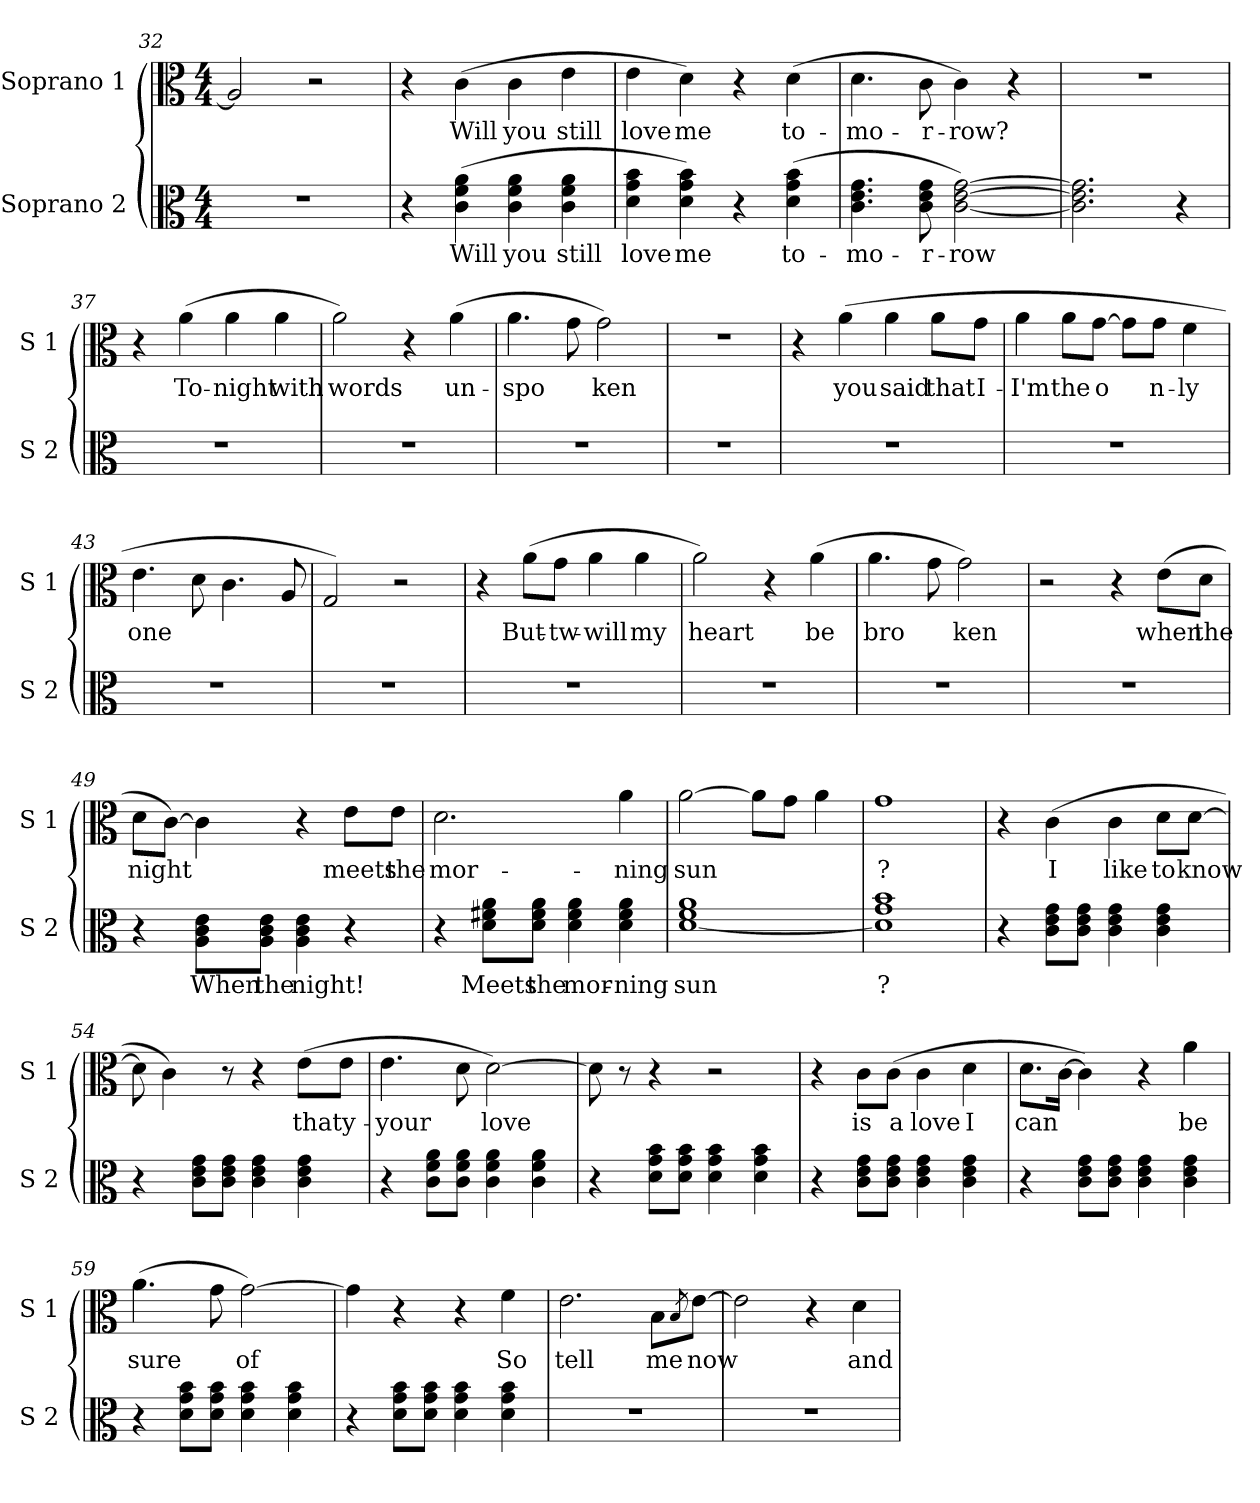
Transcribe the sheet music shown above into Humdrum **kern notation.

**kern	**text	**kern	**text
*part2	*part2	*part1	*part1
*staff2	*staff2	*staff1	*staff1
*I"Soprano 2	*	*I"Soprano 1	*
*I'S 2	*	*I'S 1	*
*clefC3	*	*clefC3	*
*k[]	*	*k[]	*
*C:	*	*C:	*
*M4/4	*	*M4/4	*
=32	=32	=32	=32
1r	.	2A/]	.
!	!	!	!LO:LY:b
.	.	2r	?
!!LO:LB:g=z
=33	=33	=33	=33
4r	.	4r	.
!	!LO:LY:b	!	!LO:LY:b
(>4c\ 4f\ 4a\	Will	(>4c\	Will
!	!LO:LY:b	!	!LO:LY:b
4c\ 4f\ 4a\	you	4c\	you
!	!LO:LY:b	!	!LO:LY:b
4c\ 4f\ 4a\	still	4e\	still
=34	=34	=34	=34
!	!LO:LY:b	!	!LO:LY:b
4d\ 4g\ 4b\	love	4e\	love
!	!LO:LY:b	!	!LO:LY:b
4d\ 4g\ 4b\)	me	4d\)	me
!	!LO:LY:b	!	!LO:LY:b
4r	,	4r	,
!	!LO:LY:b	!	!LO:LY:b
(>4d\ 4g\ 4b\	to-	(>4d\	to-
=35	=35	=35	=35
!	!LO:LY:b	!	!LO:LY:b
4.c\ 4.e\ 4.g\	-mo-	4.d\	-mo-
!	!LO:LY:b	!	!LO:LY:b
8c\ 8e\ 8g\	-r-	8c\	-r-
!	!LO:LY:b	!	!LO:LY:b
[2c\ [2e\ [2g\)	-row	4c\)	-row?
.	.	4r	.
=36	=36	=36	=36
2.c\] 2.e\] 2.g\]	.	1r	.
!	!LO:LY:b	!	!
4r	?	.	.
!!LO:PB:g=z
=37	=37	=37	=37
1r	.	4r	.
!	!	!	!LO:LY:b
.	.	(>4a\	To-
!	!	!	!LO:LY:b
.	.	4a\	-night
!	!	!	!LO:LY:b
.	.	4a\	with
=38	=38	=38	=38
!	!	!	!LO:LY:b
1r	.	2a\)	words
.	.	4r	.
!	!	!	!LO:LY:b
.	.	(>4a\	un-
=39	=39	=39	=39
!	!	!	!LO:LY:b
1r	.	4.a\	-spo
.	.	8g\	.
!	!	!	!LO:LY:b
.	.	2g\)	ken
=40	=40	=40	=40
1r	.	1r	.
!!LO:LB:g=z
=41	=41	=41	=41
1r	.	4r	.
!	!	!	!LO:LY:b
.	.	(>4a\	you
!	!	!	!LO:LY:b
.	.	4a\	said
!	!	!	!LO:LY:b
.	.	8a\L	that
!	!	!	!LO:LY:b
.	.	8g\J	I-
=42	=42	=42	=42
!	!	!	!LO:LY:b
1r	.	4a\	-I'm
!	!	!	!LO:LY:b
.	.	8a\L	the
!	!	!	!LO:LY:b
.	.	[8g\J	o
.	.	8g\L]	.
!	!	!	!LO:LY:b
.	.	8g\J	n-
!	!	!	!LO:LY:b
.	.	4f\	-ly
=43	=43	=43	=43
!	!	!	!LO:LY:b
1r	.	4.e\	one
.	.	8d\	.
.	.	4.c\	.
.	.	8A/	.
=44	=44	=44	=44
1r	.	2G/)	.
!	!	!	!LO:LY:b
.	.	2r	.
!!LO:LB:g=z
=45	=45	=45	=45
1r	.	4r	.
!	!	!	!LO:LY:b
.	.	(>8a\L	But-
!	!	!	!LO:LY:b
.	.	8g\J	-tw-
!	!	!	!LO:LY:b
.	.	4a\	-will
!	!	!	!LO:LY:b
.	.	4a\	my
=46	=46	=46	=46
!	!	!	!LO:LY:b
1r	.	2a\)	heart
.	.	4r	.
!	!	!	!LO:LY:b
.	.	(>4a\	be
=47	=47	=47	=47
!	!	!	!LO:LY:b
1r	.	4.a\	bro
.	.	8g\	.
!	!	!	!LO:LY:b
.	.	2g\)	ken
=48	=48	=48	=48
1r	.	2r	.
.	.	4r	.
!	!	!	!LO:LY:b
.	.	(>8e\L	when
!	!	!	!LO:LY:b
.	.	8d\J	the
!!LO:LB:g=z
=49	=49	=49	=49
!	!	!	!LO:LY:b
4r	.	8d\L	night
.	.	[8c\J)	.
!	!LO:LY:b	!	!
8A\ 8c\ 8e\L	When	4c\]	.
!	!LO:LY:b	!	!
8A\ 8c\ 8e\J	the	.	.
!	!LO:LY:b	!	!
4A\ 4c\ 4e\	night!	4r	.
!	!	!	!LO:LY:b
4r	.	8e\L	meets
!	!	!	!LO:LY:b
.	.	8e\J	the
=50	=50	=50	=50
!	!	!	!LO:LY:b
4r	.	2.d\	mor-
!	!LO:LY:b	!	!
8d\ 8f#X\ 8a\L	Meets	.	.
!	!LO:LY:b	!	!
8d\ 8f#\ 8a\J	the	.	.
!	!LO:LY:b	!	!
4d\ 4f#\ 4a\	mor-	.	.
!	!LO:LY:b	!	!LO:LY:b
4d\ 4f#\ 4a\	-ning	4a\	-ning
=51	=51	=51	=51
!	!LO:LY:b	!	!LO:LY:b
[1d 1f 1a	sun	[2a\	sun
.	.	8a\L]	.
.	.	8g\J	.
.	.	4a\	.
=52	=52	=52	=52
!	!LO:LY:b	!	!LO:LY:b
1d] 1g 1b	?	1g	?
!!LO:LB:g=z
=53	=53	=53	=53
4r	.	4r	.
!	!	!	!LO:LY:b
8c\ 8e\ 8g\L	.	(>4c\	I
8c\ 8e\ 8g\J	.	.	.
!	!	!	!LO:LY:b
4c\ 4e\ 4g\	.	4c\	like
!	!	!	!LO:LY:b
4c\ 4e\ 4g\	.	8d\L	to
!	!	!	!LO:LY:b
.	.	[8d\J	know
=54	=54	=54	=54
4r	.	8d\]	.
.	.	4c\)	.
8c\ 8e\ 8g\L	.	.	.
!	!	!	!LO:LY:b
8c\ 8e\ 8g\J	.	8r	,
4c\ 4e\ 4g\	.	4r	.
!	!	!	!LO:LY:b
4c\ 4e\ 4g\	.	(>8e\L	that
!	!	!	!LO:LY:b
.	.	8e\J	y-
=55	=55	=55	=55
!	!	!	!LO:LY:b
4r	.	4.e\	-your
8c\ 8f\ 8a\L	.	.	.
8c\ 8f\ 8a\J	.	8d\	.
!	!	!	!LO:LY:b
4c\ 4f\ 4a\	.	[2d\)	love
4c\ 4f\ 4a\	.	.	.
=56	=56	=56	=56
4r	.	8d\]	.
.	.	8r	.
8d\ 8g\ 8b\L	.	4r	.
8d\ 8g\ 8b\J	.	.	.
4d\ 4g\ 4b\	.	2r	.
4d\ 4g\ 4b\	.	.	.
!!LO:PB:g=z
=57	=57	=57	=57
4r	.	4r	.
!	!	!	!LO:LY:b
8c\ 8e\ 8g\L	.	8c\L	is
!	!	!	!LO:LY:b
8c\ 8e\ 8g\J	.	(>8c\J	a
!	!	!	!LO:LY:b
4c\ 4e\ 4g\	.	4c\	love
!	!	!	!LO:LY:b
4c\ 4e\ 4g\	.	4d\	I
=58	=58	=58	=58
!	!	!	!LO:LY:b
4r	.	8.d\L	can
.	.	[16c\Jk	.
8c\ 8e\ 8g\L	.	4c\])	.
8c\ 8e\ 8g\J	.	.	.
!	!	!	!LO:LY:b
4c\ 4e\ 4g\	.	4r	,
!	!	!	!LO:LY:b
4c\ 4e\ 4g\	.	4a\	be
=59	=59	=59	=59
!	!	!	!LO:LY:b
4r	.	(>4.a\	sure
8d\ 8g\ 8b\L	.	.	.
8d\ 8g\ 8b\J	.	8g\	.
!	!	!	!LO:LY:b
4d\ 4g\ 4b\	.	[2g\)	of
4d\ 4g\ 4b\	.	.	.
=60	=60	=60	=60
4r	.	4g\]	.
!	!	!	!LO:LY:b
8d\ 8g\ 8b\L	.	4r	\!
8d\ 8g\ 8b\J	.	.	.
4d\ 4g\ 4b\	.	4r	.
!	!	!	!LO:LY:b
4d\ 4g\ 4b\	.	4f\	So
!!LO:LB:g=z
=61	=61	=61	=61
!	!	!	!LO:LY:b
1r	.	2.e\	tell
!	!	!	!LO:LY:b
.	.	8B\L	me
.	.	8qB/	.
!	!	!	!LO:LY:b
.	.	[8e\J	now
=62	=62	=62	=62
1r	.	2e\]	.
!	!	!	!LO:LY:b
.	.	4r	,
!	!	!	!LO:LY:b
.	.	4d\	and
=	=	=	=
*-	*-	*-	*-
